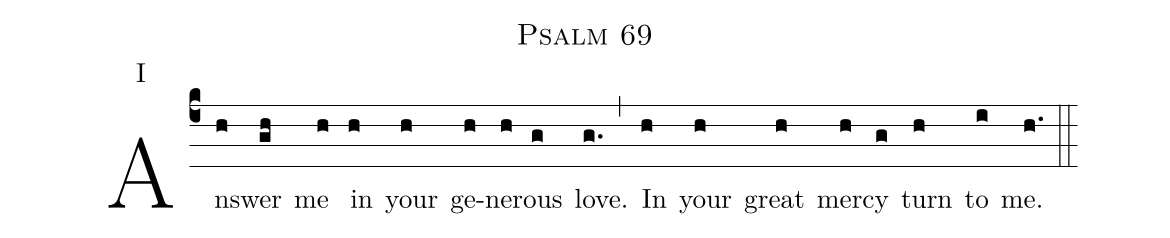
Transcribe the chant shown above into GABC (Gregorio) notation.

name: Psalm 69;
annotation: I;
%%
(c4)
An(h)swer(gh) me(h) in(h) your(h) ge(h)ne(h)rous(g) love.(g.) (,) In(h) your(h) great(h) mer(h)cy(g) turn(h) to(i) me.(h.) (::)
